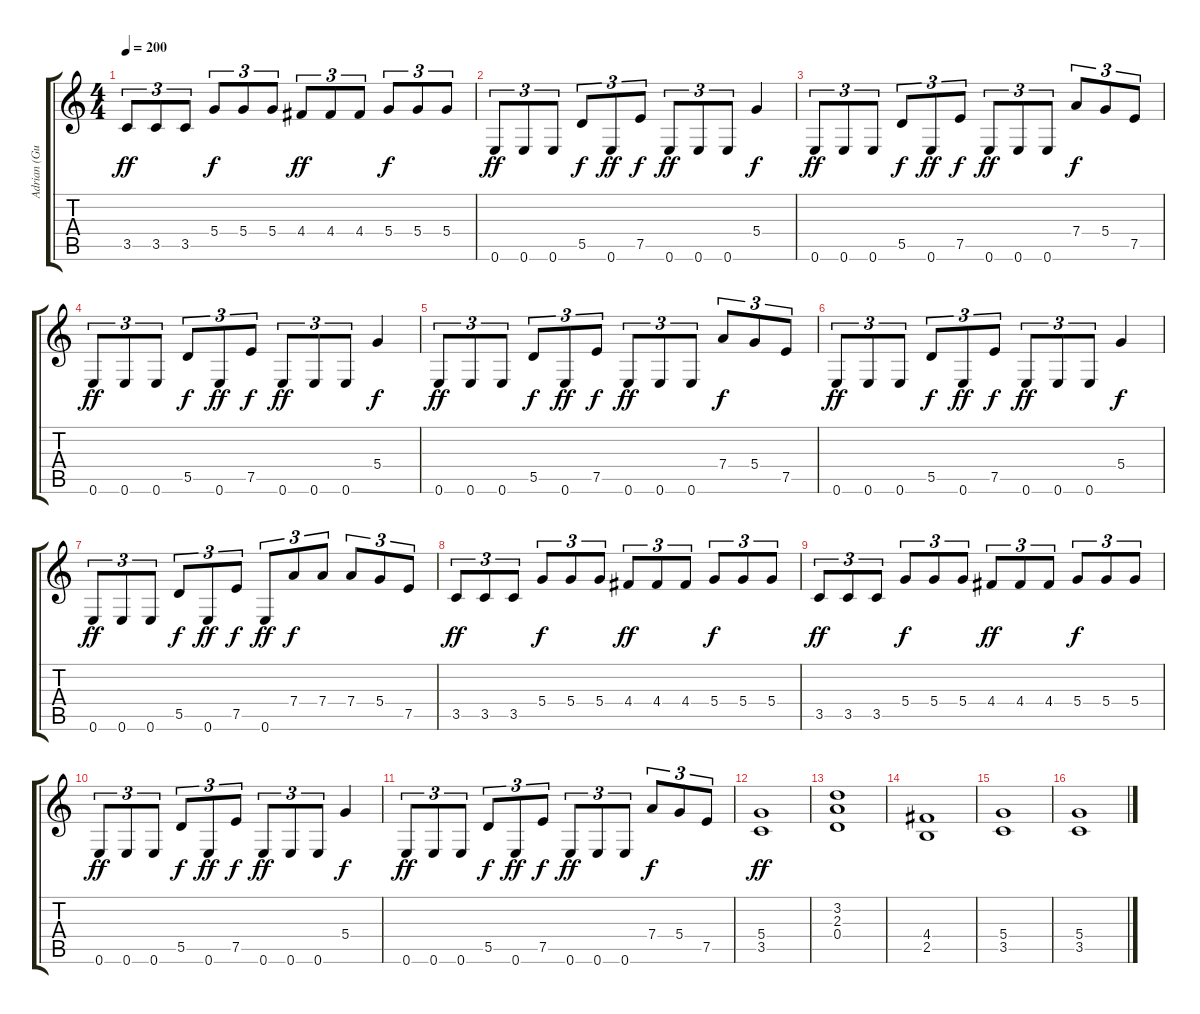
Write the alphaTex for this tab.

\track ("Adrian (Guitar 2)" "Adrian (Gu") {instrument distortionguitar}
\staff {score tabs}
\tuning (E4 B3 G3 D3 A2 E2) {hide}
\ts (4 4)
\tempo 200
\clef g2
\ks c
3.5.8{tu (3 2) dy ff} 3.5.8{tu (3 2)} 3.5.8{tu (3 2)} 5.4.8{tu (3 2) dy f} 5.4.8{tu (3 2)} 5.4.8{tu (3 2)} 4.4.8{tu (3 2) dy ff} 4.4.8{tu (3 2)} 4.4.8{tu (3 2)} 5.4.8{tu (3 2) dy f} 5.4.8{tu (3 2)} 5.4.8{tu (3 2)} |
0.6.8{tu (3 2) dy ff} 0.6.8{tu (3 2)} 0.6.8{tu (3 2)} 5.5.8{tu (3 2) dy f} 0.6.8{tu (3 2) dy ff} 7.5.8{tu (3 2) dy f} 0.6.8{tu (3 2) dy ff} 0.6.8{tu (3 2)} 0.6.8{tu (3 2)} 5.4.4{dy f} |
0.6.8{tu (3 2) dy ff} 0.6.8{tu (3 2)} 0.6.8{tu (3 2)} 5.5.8{tu (3 2) dy f} 0.6.8{tu (3 2) dy ff} 7.5.8{tu (3 2) dy f} 0.6.8{tu (3 2) dy ff} 0.6.8{tu (3 2)} 0.6.8{tu (3 2)} 7.4.8{tu (3 2) dy f} 5.4.8{tu (3 2)} 7.5.8{tu (3 2)} |
0.6.8{tu (3 2) dy ff} 0.6.8{tu (3 2)} 0.6.8{tu (3 2)} 5.5.8{tu (3 2) dy f} 0.6.8{tu (3 2) dy ff} 7.5.8{tu (3 2) dy f} 0.6.8{tu (3 2) dy ff} 0.6.8{tu (3 2)} 0.6.8{tu (3 2)} 5.4.4{dy f} |
0.6.8{tu (3 2) dy ff} 0.6.8{tu (3 2)} 0.6.8{tu (3 2)} 5.5.8{tu (3 2) dy f} 0.6.8{tu (3 2) dy ff} 7.5.8{tu (3 2) dy f} 0.6.8{tu (3 2) dy ff} 0.6.8{tu (3 2)} 0.6.8{tu (3 2)} 7.4.8{tu (3 2) dy f} 5.4.8{tu (3 2)} 7.5.8{tu (3 2)} |
0.6.8{tu (3 2) dy ff} 0.6.8{tu (3 2)} 0.6.8{tu (3 2)} 5.5.8{tu (3 2) dy f} 0.6.8{tu (3 2) dy ff} 7.5.8{tu (3 2) dy f} 0.6.8{tu (3 2) dy ff} 0.6.8{tu (3 2)} 0.6.8{tu (3 2)} 5.4.4{dy f} |
0.6.8{tu (3 2) dy ff} 0.6.8{tu (3 2)} 0.6.8{tu (3 2)} 5.5.8{tu (3 2) dy f} 0.6.8{tu (3 2) dy ff} 7.5.8{tu (3 2) dy f} 0.6.8{tu (3 2) dy ff} 7.4.8{tu (3 2) dy f} 7.4.8{tu (3 2)} 7.4.8{tu (3 2)} 5.4.8{tu (3 2)} 7.5.8{tu (3 2)} |
3.5.8{tu (3 2) dy ff} 3.5.8{tu (3 2)} 3.5.8{tu (3 2)} 5.4.8{tu (3 2) dy f} 5.4.8{tu (3 2)} 5.4.8{tu (3 2)} 4.4.8{tu (3 2) dy ff} 4.4.8{tu (3 2)} 4.4.8{tu (3 2)} 5.4.8{tu (3 2) dy f} 5.4.8{tu (3 2)} 5.4.8{tu (3 2)} |
3.5.8{tu (3 2) dy ff} 3.5.8{tu (3 2)} 3.5.8{tu (3 2)} 5.4.8{tu (3 2) dy f} 5.4.8{tu (3 2)} 5.4.8{tu (3 2)} 4.4.8{tu (3 2) dy ff} 4.4.8{tu (3 2)} 4.4.8{tu (3 2)} 5.4.8{tu (3 2) dy f} 5.4.8{tu (3 2)} 5.4.8{tu (3 2)} |
0.6.8{tu (3 2) dy ff} 0.6.8{tu (3 2)} 0.6.8{tu (3 2)} 5.5.8{tu (3 2) dy f} 0.6.8{tu (3 2) dy ff} 7.5.8{tu (3 2) dy f} 0.6.8{tu (3 2) dy ff} 0.6.8{tu (3 2)} 0.6.8{tu (3 2)} 5.4.4{dy f} |
0.6.8{tu (3 2) dy ff} 0.6.8{tu (3 2)} 0.6.8{tu (3 2)} 5.5.8{tu (3 2) dy f} 0.6.8{tu (3 2) dy ff} 7.5.8{tu (3 2) dy f} 0.6.8{tu (3 2) dy ff} 0.6.8{tu (3 2)} 0.6.8{tu (3 2)} 7.4.8{tu (3 2) dy f} 5.4.8{tu (3 2)} 7.5.8{tu (3 2)} |
(5.4 3.5).1{dy ff} |
(3.2 2.3 0.4).1 |
(4.4 2.5).1 |
(5.4 3.5).1 |
(5.4 3.5).1
